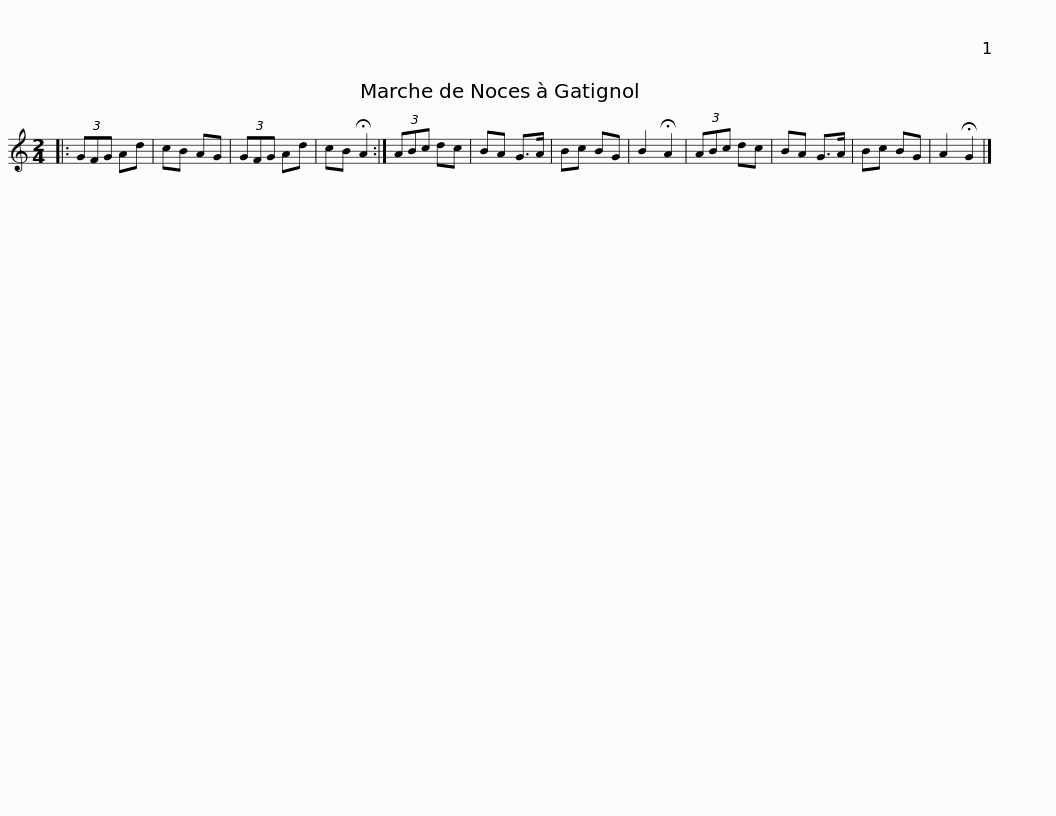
X:1
L:1/8
M:2/4
I:linebreak $
K:C
V:1 treble
V:1
|: (3GFG Ad | cB AG | (3GFG Ad | cB !fermata!A2 :| (3ABc dc | %5
 BA G>A | Bc BG | B2 !fermata!A2 | (3ABc dc | BA G>A |$ %10
 Bc BG | A2 !fermata!G2 |] %12
